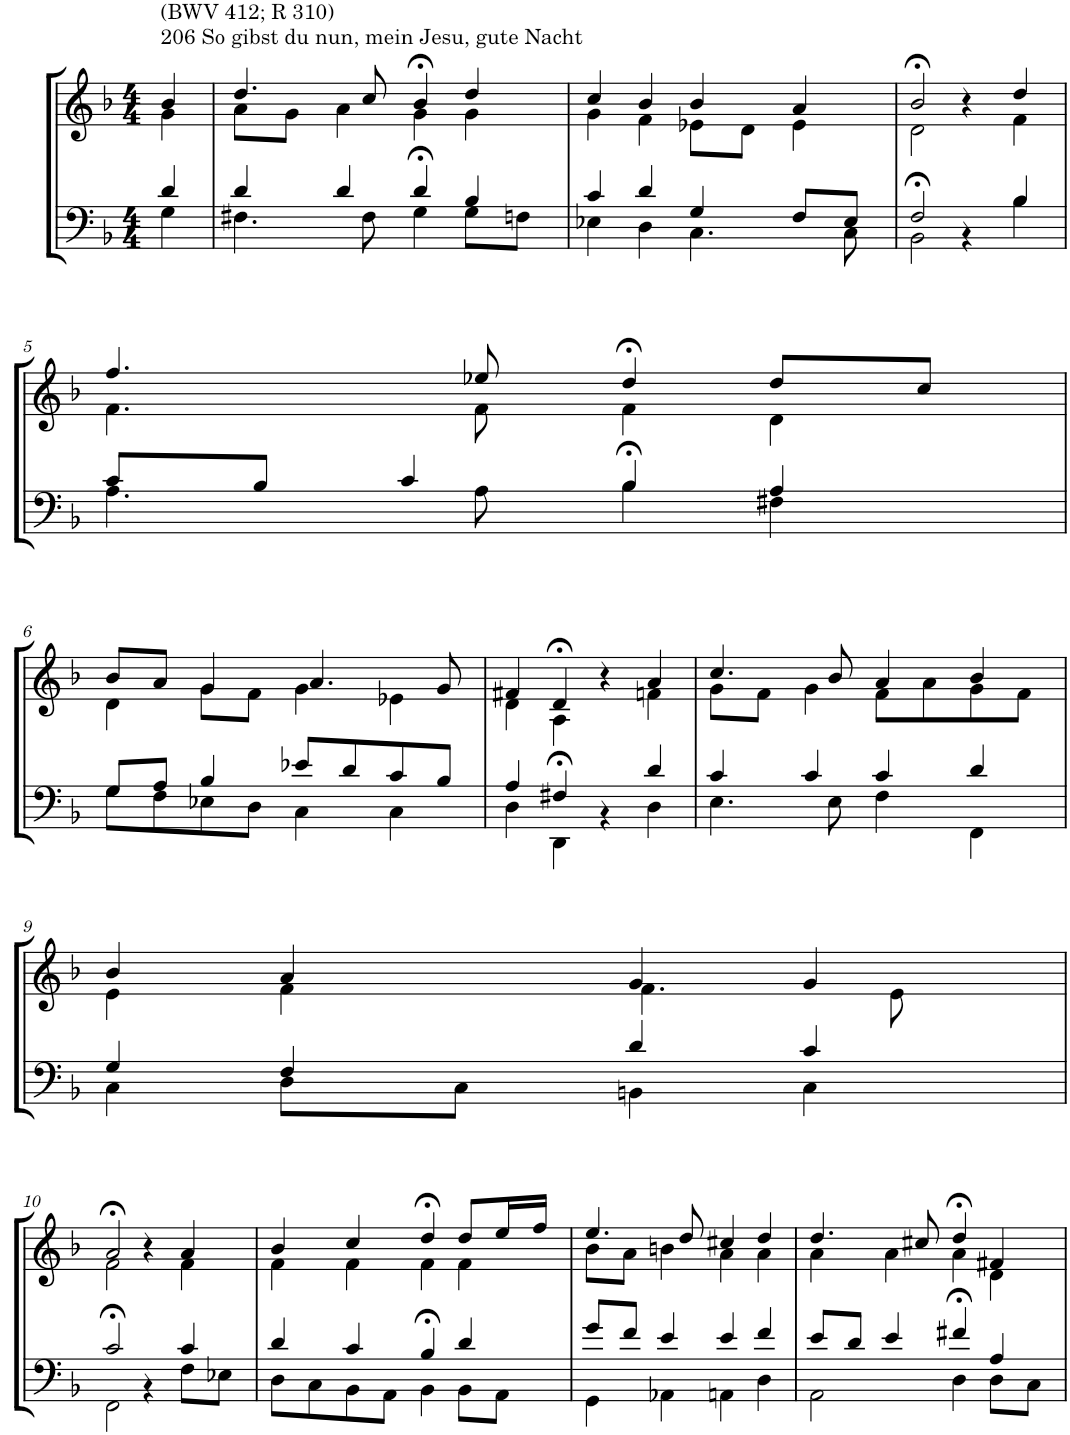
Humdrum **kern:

**kern	**kern
*part2	*part1
*staff2	*staff1
*I"Tenor/Baß	*I"Sopran/Alt
*clefF4	*clefG2
*k[b-]	*k[b-]
*M4/4	*M4/4
=1	=1
*^	*^
!	!	!LO:TX:a:t=206 So gibst du nun, mein Jesu, gute Nacht	!
!	!	!LO:TX:a:t=(BWV 412; R 310)	!
4d/	4G\	4b-/	4g\
=2	=2	=2	=2
4d/	4.F#X\	4.dd/	8a\L
.	.	.	8g\J
4d/	.	.	4a\
.	8F#\	8cc/	.
4d/	4G>\	4b->/	4g\
4B-/	8G\L	4dd/	4g\
.	8Fn\J	.	.
=3	=3	=3	=3
4c/	4E-X\	4cc/	4g\
4d/	4D\	4b-/	4f\
4G/	4.C\	4b-/	8e-X\L
.	.	.	8d\J
8F/L	.	4a/	4e-\
8E-/J	8C\	.	.
=4	=4	=4	=4
2F/	2BB->\	2b->/	2d\
4ryy	4r	4r	4ryy
4B-/	4B-\	4dd/	4f\
!!LO:LB:g=z	!!
=5	=5	=5	=5
8c/L	4.A\	4.ff/	4.f\
8B-/J	.	.	.
4c/	.	.	.
.	8A\	8ee-X/	8f\
4B-/	4B->\	4dd>/	4f\
4A/	4F#X\	8dd/L	4d\
.	.	8cc/J	.
!!LO:LB:g=z	!!
=6	=6	=6	=6
8G/L	8G\L	8b-/L	4d\
8A/J	8F\	8a/J	.
4B-/	8E-X\	4g/	8g\L
.	8D\J	.	8f\J
8e-X/L	4C\	4.a/	4g\
8d/	.	.	.
8c/	4C\	.	4e-X\
8B-/J	.	8g/	.
=7	=7	=7	=7
4A/	4D\	4f#X/	4d\
4F#X/	4DD>\	4d>/	4A\
4ryy	4r	4r	4ryy
4d/	4D\	4a/	4fn\
=8	=8	=8	=8
4c/	4.E\	4.cc/	8g\L
.	.	.	8f\J
4c/	.	.	4g\
.	8E\	8b-/	.
4c/	4F\	4a/	8f\L
.	.	.	8a\
4d/	4FF\	4b-/	8g\
.	.	.	8f\J
!!LO:LB:g=z	!!
=9	=9	=9	=9
4G/	4C\	4b-/	4e\
4F/	8D\L	4a/	4f\
.	8C\J	.	.
4d/	4BBn\	4g/	4.f\
4c/	4C\	4g/	.
.	.	.	8e\
!!LO:LB:g=z	!!
=10	=10	=10	=10
2c/	2FF>\	2a>/	2f\
4ryy	4r	4r	4ryy
4c/	8F\L	4a/	4f\
.	8E-X\J	.	.
=11	=11	=11	=11
4d/	8D\L	4b-/	4f\
.	8C\	.	.
4c/	8BB-\	4cc/	4f\
.	8AA\J	.	.
4B-/	4BB->\	4dd>/	4f\
4d/	8BB-\L	8dd/L	4f\
.	8AA\J	16ee/L	.
.	.	16ff/JJ	.
=12	=12	=12	=12
8g/L	4GG\	4.ee/	8b-\L
8f/J	.	.	8a\J
4e/	4AA-X\	.	4bn\
.	.	8dd/	.
4e/	4AAn\	4cc#X/	4a\
4f/	4D\	4dd/	4a\
=13	=13	=13	=13
8e/L	2AA\	4.dd/	4a\
8d/J	.	.	.
4e/	.	.	4a\
.	.	8cc#X/	.
4f#X/	4D>\	4dd>/	4a\
4A/	8D\L	4f#X/	4d\
.	8C\J	.	.
*v	*v	*	*
*	*v	*v
=	=
*-	*-
